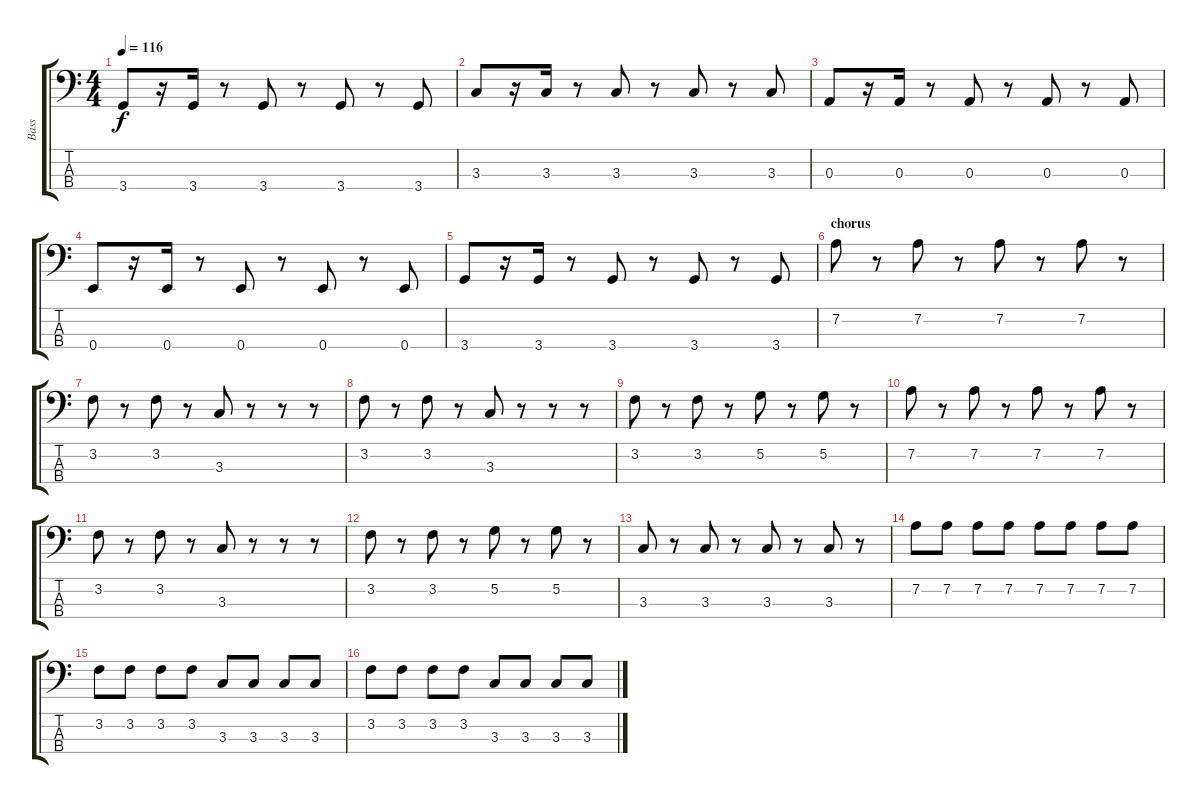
\track ("Bass" "Bass") {instrument electricbassfinger}
\staff {score tabs}
\tuning (G2 D2 A1 E1) {hide}
\ts (4 4)
\tempo 116
\clef f4
\ks c
3.4.8{dy f} r.16 3.4.16 r.8 3.4.8 r.8 3.4.8 r.8 3.4.8 |
3.3.8 r.16 3.3.16 r.8 3.3.8 r.8 3.3.8 r.8 3.3.8 |
0.3.8 r.16 0.3.16 r.8 0.3.8 r.8 0.3.8 r.8 0.3.8 |
0.4.8 r.16 0.4.16 r.8 0.4.8 r.8 0.4.8 r.8 0.4.8 |
3.4.8 r.16 3.4.16 r.8 3.4.8 r.8 3.4.8 r.8 3.4.8 |
\section ("" "chorus")
7.2.8 r.8 7.2.8 r.8 7.2.8 r.8 7.2.8 r.8 |
3.2.8 r.8 3.2.8 r.8 3.3.8 r.8 r.8 r.8 |
3.2.8 r.8 3.2.8 r.8 3.3.8 r.8 r.8 r.8 |
3.2.8 r.8 3.2.8 r.8 5.2.8 r.8 5.2.8 r.8 |
7.2.8 r.8 7.2.8 r.8 7.2.8 r.8 7.2.8 r.8 |
3.2.8 r.8 3.2.8 r.8 3.3.8 r.8 r.8 r.8 |
3.2.8 r.8 3.2.8 r.8 5.2.8 r.8 5.2.8 r.8 |
3.3.8 r.8 3.3.8 r.8 3.3.8 r.8 3.3.8 r.8 |
7.2.8 7.2.8 7.2.8 7.2.8 7.2.8 7.2.8 7.2.8 7.2.8 |
3.2.8 3.2.8 3.2.8 3.2.8 3.3.8 3.3.8 3.3.8 3.3.8 |
3.2.8 3.2.8 3.2.8 3.2.8 3.3.8 3.3.8 3.3.8 3.3.8
